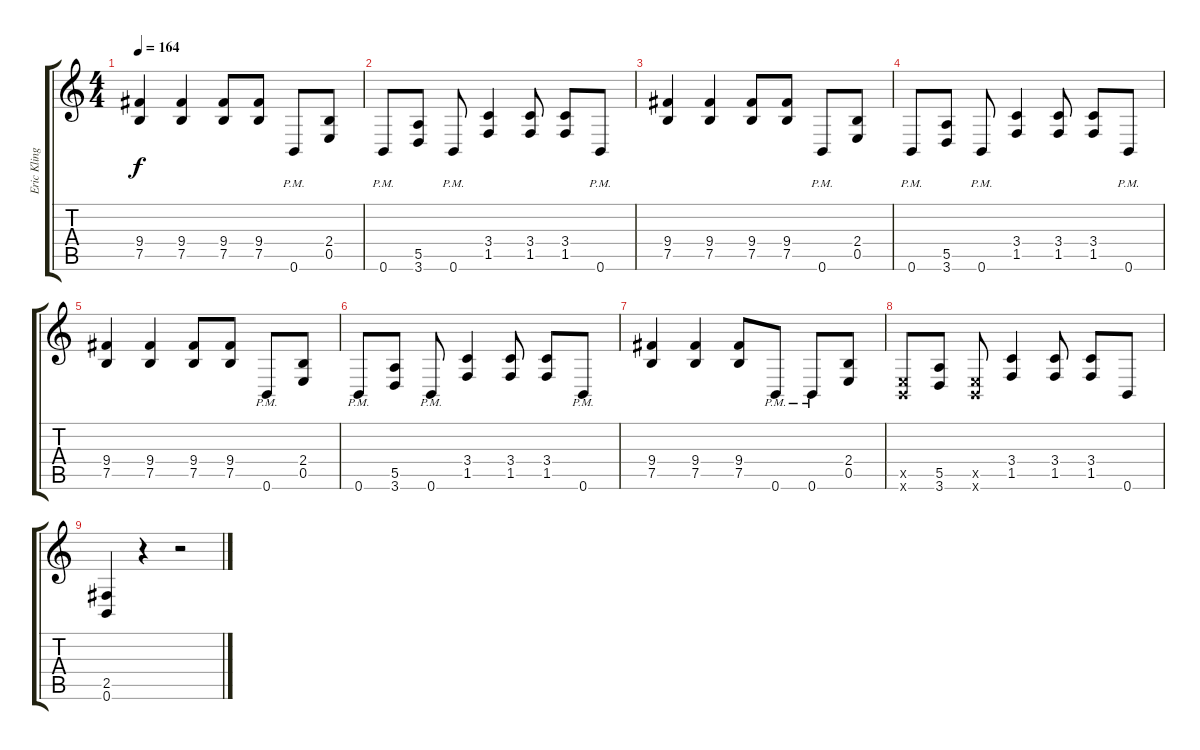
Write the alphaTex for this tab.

\track ("Eric Klinger (rythm guitar)" "Eric Kling") {instrument distortionguitar}
\staff {score tabs}
\tuning (B3 Gb3 D3 A2 E2 B1) {hide}
\ts (4 4)
\tempo 164
\clef g2
\ks c
(9.4 7.5).4{dy f} (9.4 7.5).4 (9.4 7.5).8 (9.4 7.5).8 0.6{pm}.8 (2.4 0.5).8 |
0.6{pm}.8 (5.5 3.6).8 0.6{pm}.8 (3.4 1.5).4 (3.4 1.5).8 (3.4 1.5).8 0.6{pm}.8 |
(9.4 7.5).4 (9.4 7.5).4 (9.4 7.5).8 (9.4 7.5).8 0.6{pm}.8 (2.4 0.5).8 |
0.6{pm}.8 (5.5 3.6).8 0.6{pm}.8 (3.4 1.5).4 (3.4 1.5).8 (3.4 1.5).8 0.6{pm}.8 |
(9.4 7.5).4 (9.4 7.5).4 (9.4 7.5).8 (9.4 7.5).8 0.6{pm}.8 (2.4 0.5).8 |
0.6{pm}.8 (5.5 3.6).8 0.6{pm}.8 (3.4 1.5).4 (3.4 1.5).8 (3.4 1.5).8 0.6{pm}.8 |
(9.4 7.5).4 (9.4 7.5).4 (9.4 7.5).8 0.6{pm}.8 0.6{pm}.8 (2.4 0.5).8 |
(0.5{x} 0.6{x}).8 (5.5 3.6).8 (0.5{x} 0.6{x}).8 (3.4 1.5).4 (3.4 1.5).8 (3.4 1.5).8 0.6.8 |
(2.5 0.6).4 r.4 r.2
